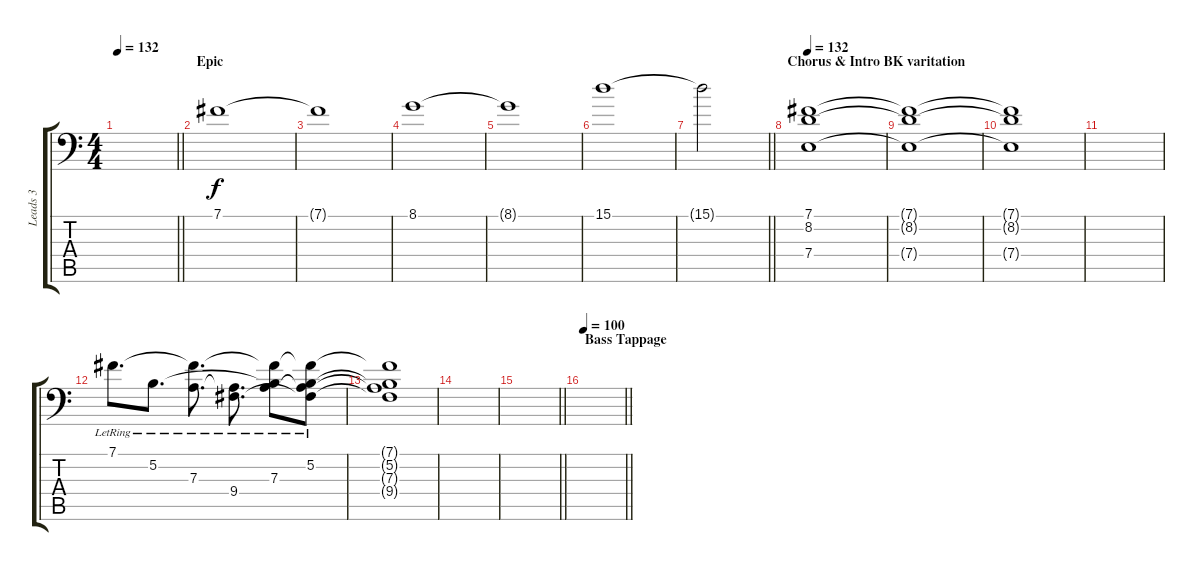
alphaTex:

\track ("Leads 3" "Leads 3") {instrument synthstrings1}
\staff {score tabs}
\tuning (B3 Gb3 D3 A2 E2 A1) {hide}
\ts (4 4)
\tempo 132
\clef f4
\barLineRight lightlight
\ks c
|
\section ("" "Epic")
7.1.1 |
7.1{t}.1 |
8.1.1 |
8.1{t}.1 |
15.1.1 |
\barLineRight lightlight
15.1{t}.2 |
\section ("" "Chorus & Intro BK varitation")
\tempo 132
(7.1 8.2 7.4).1{volume 0 instrument stringensemble1} |
(7.1{t} 8.2{t} 7.4{t}).1 |
(7.1{t} 8.2{t} 7.4{t}).1 |
|
7.1{lr}.8{d volume 10 instrument distortionguitar} 5.2{lr}.8{d} (7.1{t} 7.3{lr}).8{d} (7.3{t} 9.4{lr}).8{d} (7.1{t} 5.2{t} 7.3{lr}).8 (7.1{t} 5.2{lr} 7.3{t} 9.4{t}).8 |
(7.1{t} 5.2{t} 7.3{t} 9.4{t}).1 |
|
\barLineRight lightlight
|
\section ("" "Bass Tappage")
\tempo 100
\barLineRight lightlight
